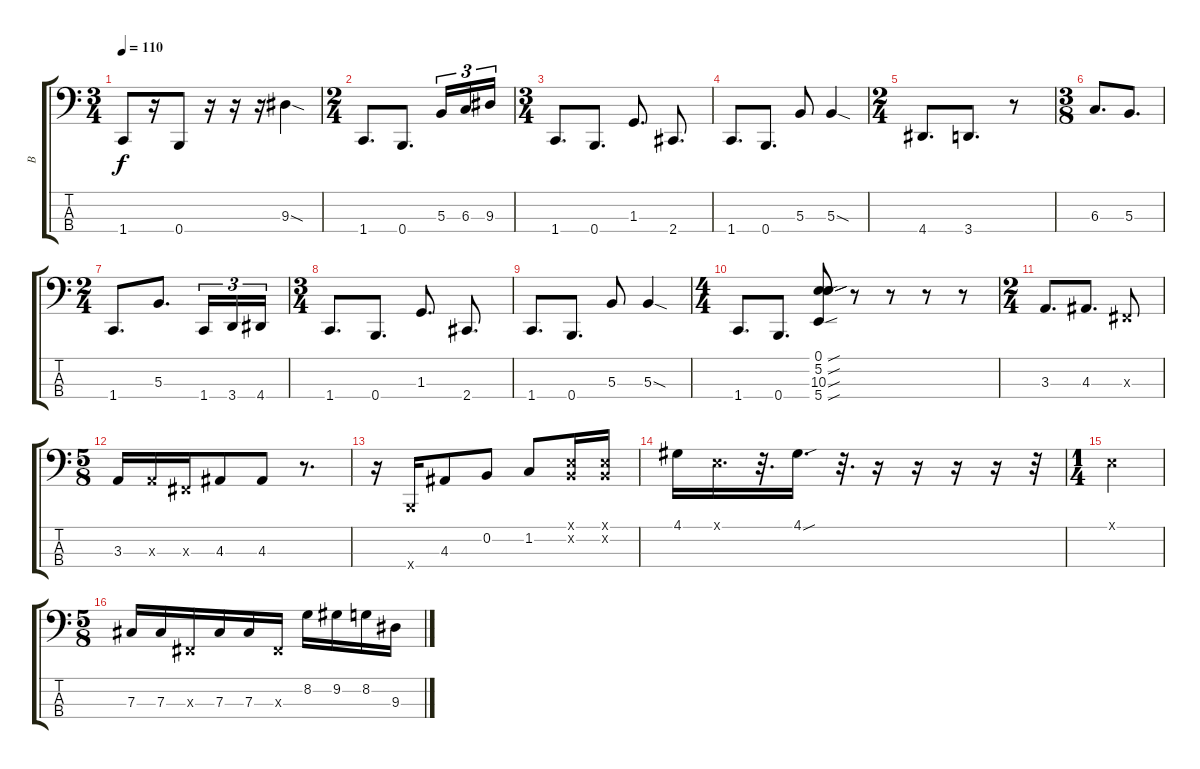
\track ("B" "B") {instrument slapbass1}
\staff {score tabs}
\tuning (E2 B1 Gb1 B0) {hide}
\ts (3 4)
\tempo 110
\clef f4
\ks c
1.4.8{dy f} r.16 0.4.8 r.16 r.16 r.16 9.3{sod}.4 |
\ts (2 4)
1.4.8{d} 0.4.8{d} 5.3.16{tu (3 2)} 6.3.16{tu (3 2)} 9.3.16{tu (3 2)} |
\ts (3 4)
1.4.8{d} 0.4.8{d} 1.3.8{d} 2.4.8{d} |
1.4.8{d} 0.4.8{d} 5.3.8 5.3{sod}.4 |
\ts (2 4)
4.4.8{d} 3.4.8{d} r.8 |
\ts (3 8)
6.3.8{d} 5.3.8{d} |
\ts (2 4)
1.4.8{d} 5.3.8{d} 1.4.16{tu (3 2)} 3.4.16{tu (3 2)} 4.4.16{tu (3 2)} |
\ts (3 4)
1.4.8{d} 0.4.8{d} 1.3.8{d} 2.4.8{d} |
1.4.8{d} 0.4.8{d} 5.3.8 5.3{sod}.4 |
\ts (4 4)
1.4.8{d} 0.4.8{d} (0.1{sou} 5.2{sou} 10.3{sou} 5.4{sou}).8 r.8 r.8 r.8 r.8 |
\ts (2 4)
3.3.8{d} 4.3.8{d} 0.3{x}.8 |
\ts (5 8)
3.3.16 3.3{x}.16 0.3{x}.16 4.3.8 4.3.8 r.8{d} |
r.16 0.4{x}.16 4.3.8 0.2.8 1.2.8 (0.1{x} 0.2{x}).16 (0.1{x} 0.2{x}).16 |
4.1.16 0.1{x}.16{d} r.32{d} 4.1{sou}.16{d} r.32{d} r.16 r.16 r.16 r.16 r.32 |
\ts (1 4)
0.1{x}.4 |
\ts (5 8)
7.3.16 7.3.16 0.3{x}.16 7.3.16 7.3.16 0.3{x}.16 8.2.16 9.2.16 8.2.16 9.3.16
